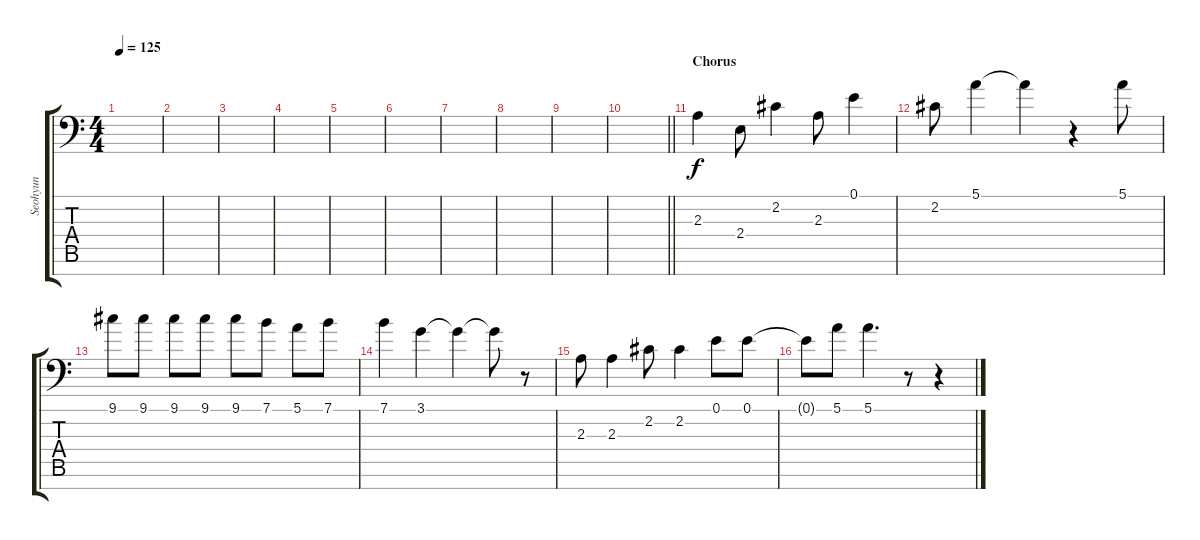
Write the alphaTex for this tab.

\track ("Seohyun" "Seohyun") {instrument piccolo}
\staff {score tabs}
\tuning (E4 B3 G3 D3 A2 E2 C-1) {hide}
\ts (4 4)
\tempo 125
\clef f4
\ks c
|
|
|
|
|
|
|
|
|
\barLineRight lightlight
|
\section ("" "Chorus")
2.3.4 2.4.8 2.2.4 2.3.8 0.1.4 |
2.2.8 5.1.4 5.1{t}.4 r.4 5.1.8{volume 16} |
9.1.8 9.1.8 9.1.8 9.1.8 9.1.8 7.1.8 5.1.8 7.1.8 |
7.1.4 3.1.4 3.1{t}.4 3.1{t}.8 r.8 |
2.3.8{volume 9} 2.3.4 2.2.8 2.2.4 0.1.8 0.1.8 |
0.1{t}.8 5.1.8 5.1.4{d} r.8 r.4
